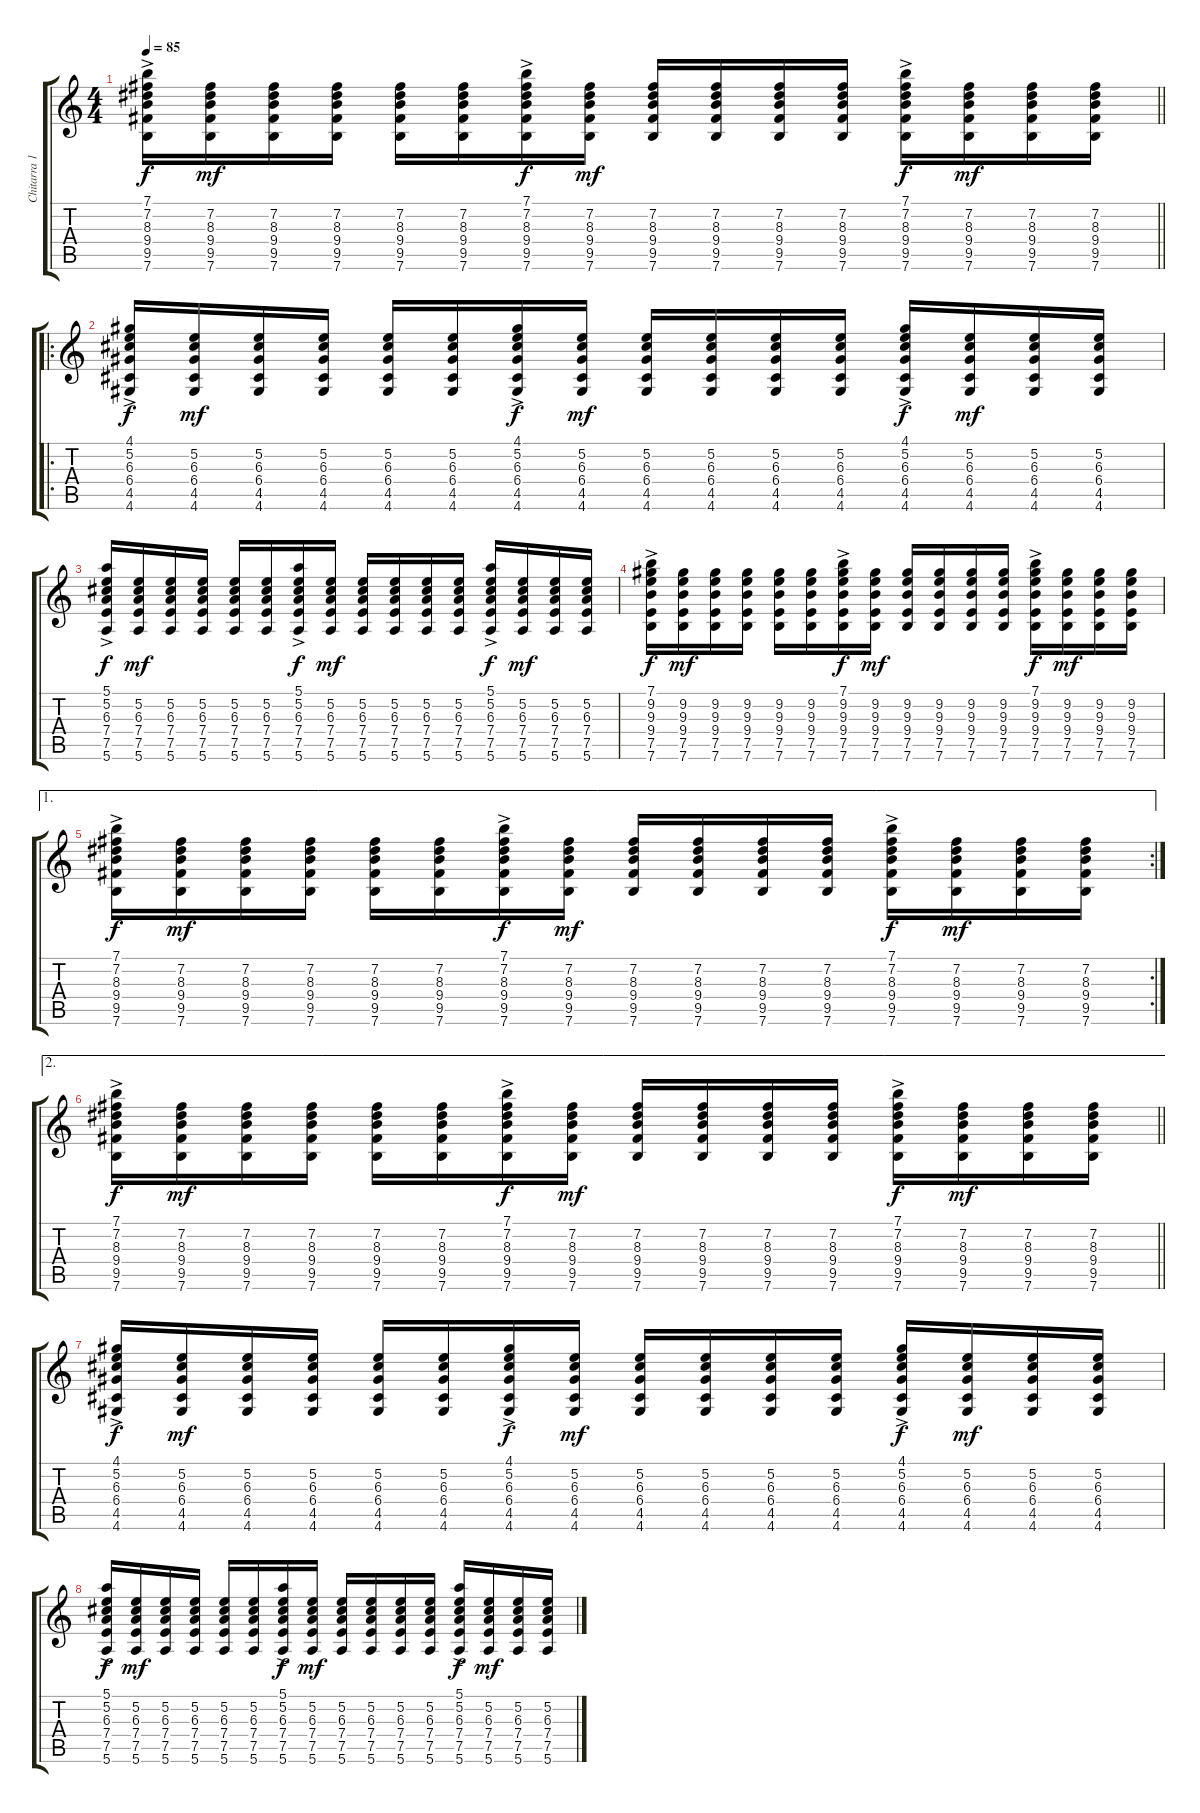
\track ("Chitarra 1" "Chitarra 1") {instrument acousticguitarsteel}
\staff {score tabs}
\tuning (E4 B3 G3 D3 A2 E2) {hide}
\ts (4 4)
\tempo 85
\clef g2
\barLineRight lightlight
\ks c
(7.1{ac} 7.2{ac} 8.3{ac} 9.4{ac} 9.5{ac} 7.6{ac}).16{dy f} (7.2 8.3 9.4 9.5 7.6).16{dy mf} (7.2 8.3 9.4 9.5 7.6).16 (7.2 8.3 9.4 9.5 7.6).16 (7.2 8.3 9.4 9.5 7.6).16 (7.2 8.3 9.4 9.5 7.6).16 (7.1{ac} 7.2{ac} 8.3{ac} 9.4{ac} 9.5{ac} 7.6{ac}).16{dy f} (7.2 8.3 9.4 9.5 7.6).16{dy mf} (7.2 8.3 9.4 9.5 7.6).16 (7.2 8.3 9.4 9.5 7.6).16 (7.2 8.3 9.4 9.5 7.6).16 (7.2 8.3 9.4 9.5 7.6).16 (7.1{ac} 7.2{ac} 8.3{ac} 9.4{ac} 9.5{ac} 7.6{ac}).16{dy f} (7.2 8.3 9.4 9.5 7.6).16{dy mf} (7.2 8.3 9.4 9.5 7.6).16 (7.2 8.3 9.4 9.5 7.6).16 |
\ro
(4.1{ac} 5.2{ac} 6.3{ac} 6.4{ac} 4.5{ac} 4.6{ac}).16{dy f} (5.2 6.3 6.4 4.5 4.6).16{dy mf} (5.2 6.3 6.4 4.5 4.6).16 (5.2 6.3 6.4 4.5 4.6).16 (5.2 6.3 6.4 4.5 4.6).16 (5.2 6.3 6.4 4.5 4.6).16 (4.1{ac} 5.2{ac} 6.3{ac} 6.4{ac} 4.5{ac} 4.6{ac}).16{dy f} (5.2 6.3 6.4 4.5 4.6).16{dy mf} (5.2 6.3 6.4 4.5 4.6).16 (5.2 6.3 6.4 4.5 4.6).16 (5.2 6.3 6.4 4.5 4.6).16 (5.2 6.3 6.4 4.5 4.6).16 (4.1{ac} 5.2{ac} 6.3{ac} 6.4{ac} 4.5{ac} 4.6{ac}).16{dy f} (5.2 6.3 6.4 4.5 4.6).16{dy mf} (5.2 6.3 6.4 4.5 4.6).16 (5.2 6.3 6.4 4.5 4.6).16 |
(5.1{ac} 5.2{ac} 6.3{ac} 7.4{ac} 7.5{ac} 5.6{ac}).16{dy f} (5.2 6.3 7.4 7.5 5.6).16{dy mf} (5.2 6.3 7.4 7.5 5.6).16 (5.2 6.3 7.4 7.5 5.6).16 (5.2 6.3 7.4 7.5 5.6).16 (5.2 6.3 7.4 7.5 5.6).16 (5.1{ac} 5.2{ac} 6.3{ac} 7.4{ac} 7.5{ac} 5.6{ac}).16{dy f} (5.2 6.3 7.4 7.5 5.6).16{dy mf} (5.2 6.3 7.4 7.5 5.6).16 (5.2 6.3 7.4 7.5 5.6).16 (5.2 6.3 7.4 7.5 5.6).16 (5.2 6.3 7.4 7.5 5.6).16 (5.1{ac} 5.2{ac} 6.3{ac} 7.4{ac} 7.5{ac} 5.6{ac}).16{dy f} (5.2 6.3 7.4 7.5 5.6).16{dy mf} (5.2 6.3 7.4 7.5 5.6).16 (5.2 6.3 7.4 7.5 5.6).16 |
(7.1{ac} 9.2{ac} 9.3{ac} 9.4{ac} 7.5{ac} 7.6{ac}).16{dy f} (9.2 9.3 9.4 7.5 7.6).16{dy mf} (9.2 9.3 9.4 7.5 7.6).16 (9.2 9.3 9.4 7.5 7.6).16 (9.2 9.3 9.4 7.5 7.6).16 (9.2 9.3 9.4 7.5 7.6).16 (7.1{ac} 9.2{ac} 9.3{ac} 9.4{ac} 7.5{ac} 7.6{ac}).16{dy f} (9.2 9.3 9.4 7.5 7.6).16{dy mf} (9.2 9.3 9.4 7.5 7.6).16 (9.2 9.3 9.4 7.5 7.6).16 (9.2 9.3 9.4 7.5 7.6).16 (9.2 9.3 9.4 7.5 7.6).16 (7.1{ac} 9.2{ac} 9.3{ac} 9.4{ac} 7.5{ac} 7.6{ac}).16{dy f} (9.2 9.3 9.4 7.5 7.6).16{dy mf} (9.2 9.3 9.4 7.5 7.6).16 (9.2 9.3 9.4 7.5 7.6).16 |
\ae 1
\rc 2
(7.1{ac} 7.2{ac} 8.3{ac} 9.4{ac} 9.5{ac} 7.6{ac}).16{dy f} (7.2 8.3 9.4 9.5 7.6).16{dy mf} (7.2 8.3 9.4 9.5 7.6).16 (7.2 8.3 9.4 9.5 7.6).16 (7.2 8.3 9.4 9.5 7.6).16 (7.2 8.3 9.4 9.5 7.6).16 (7.1{ac} 7.2{ac} 8.3{ac} 9.4{ac} 9.5{ac} 7.6{ac}).16{dy f} (7.2 8.3 9.4 9.5 7.6).16{dy mf} (7.2 8.3 9.4 9.5 7.6).16 (7.2 8.3 9.4 9.5 7.6).16 (7.2 8.3 9.4 9.5 7.6).16 (7.2 8.3 9.4 9.5 7.6).16 (7.1{ac} 7.2{ac} 8.3{ac} 9.4{ac} 9.5{ac} 7.6{ac}).16{dy f} (7.2 8.3 9.4 9.5 7.6).16{dy mf} (7.2 8.3 9.4 9.5 7.6).16 (7.2 8.3 9.4 9.5 7.6).16 |
\ae 2
\barLineRight lightlight
(7.1{ac} 7.2{ac} 8.3{ac} 9.4{ac} 9.5{ac} 7.6{ac}).16{dy f} (7.2 8.3 9.4 9.5 7.6).16{dy mf} (7.2 8.3 9.4 9.5 7.6).16 (7.2 8.3 9.4 9.5 7.6).16 (7.2 8.3 9.4 9.5 7.6).16 (7.2 8.3 9.4 9.5 7.6).16 (7.1{ac} 7.2{ac} 8.3{ac} 9.4{ac} 9.5{ac} 7.6{ac}).16{dy f} (7.2 8.3 9.4 9.5 7.6).16{dy mf} (7.2 8.3 9.4 9.5 7.6).16 (7.2 8.3 9.4 9.5 7.6).16 (7.2 8.3 9.4 9.5 7.6).16 (7.2 8.3 9.4 9.5 7.6).16 (7.1{ac} 7.2{ac} 8.3{ac} 9.4{ac} 9.5{ac} 7.6{ac}).16{dy f} (7.2 8.3 9.4 9.5 7.6).16{dy mf} (7.2 8.3 9.4 9.5 7.6).16 (7.2 8.3 9.4 9.5 7.6).16 |
(4.1{ac} 5.2{ac} 6.3{ac} 6.4{ac} 4.5{ac} 4.6{ac}).16{dy f} (5.2 6.3 6.4 4.5 4.6).16{dy mf} (5.2 6.3 6.4 4.5 4.6).16 (5.2 6.3 6.4 4.5 4.6).16 (5.2 6.3 6.4 4.5 4.6).16 (5.2 6.3 6.4 4.5 4.6).16 (4.1{ac} 5.2{ac} 6.3{ac} 6.4{ac} 4.5{ac} 4.6{ac}).16{dy f} (5.2 6.3 6.4 4.5 4.6).16{dy mf} (5.2 6.3 6.4 4.5 4.6).16 (5.2 6.3 6.4 4.5 4.6).16 (5.2 6.3 6.4 4.5 4.6).16 (5.2 6.3 6.4 4.5 4.6).16 (4.1{ac} 5.2{ac} 6.3{ac} 6.4{ac} 4.5{ac} 4.6{ac}).16{dy f} (5.2 6.3 6.4 4.5 4.6).16{dy mf} (5.2 6.3 6.4 4.5 4.6).16 (5.2 6.3 6.4 4.5 4.6).16 |
(5.1{ac} 5.2{ac} 6.3{ac} 7.4{ac} 7.5{ac} 5.6{ac}).16{dy f} (5.2 6.3 7.4 7.5 5.6).16{dy mf} (5.2 6.3 7.4 7.5 5.6).16 (5.2 6.3 7.4 7.5 5.6).16 (5.2 6.3 7.4 7.5 5.6).16 (5.2 6.3 7.4 7.5 5.6).16 (5.1{ac} 5.2{ac} 6.3{ac} 7.4{ac} 7.5{ac} 5.6{ac}).16{dy f} (5.2 6.3 7.4 7.5 5.6).16{dy mf} (5.2 6.3 7.4 7.5 5.6).16 (5.2 6.3 7.4 7.5 5.6).16 (5.2 6.3 7.4 7.5 5.6).16 (5.2 6.3 7.4 7.5 5.6).16 (5.1{ac} 5.2{ac} 6.3{ac} 7.4{ac} 7.5{ac} 5.6{ac}).16{dy f} (5.2 6.3 7.4 7.5 5.6).16{dy mf} (5.2 6.3 7.4 7.5 5.6).16 (5.2 6.3 7.4 7.5 5.6).16
